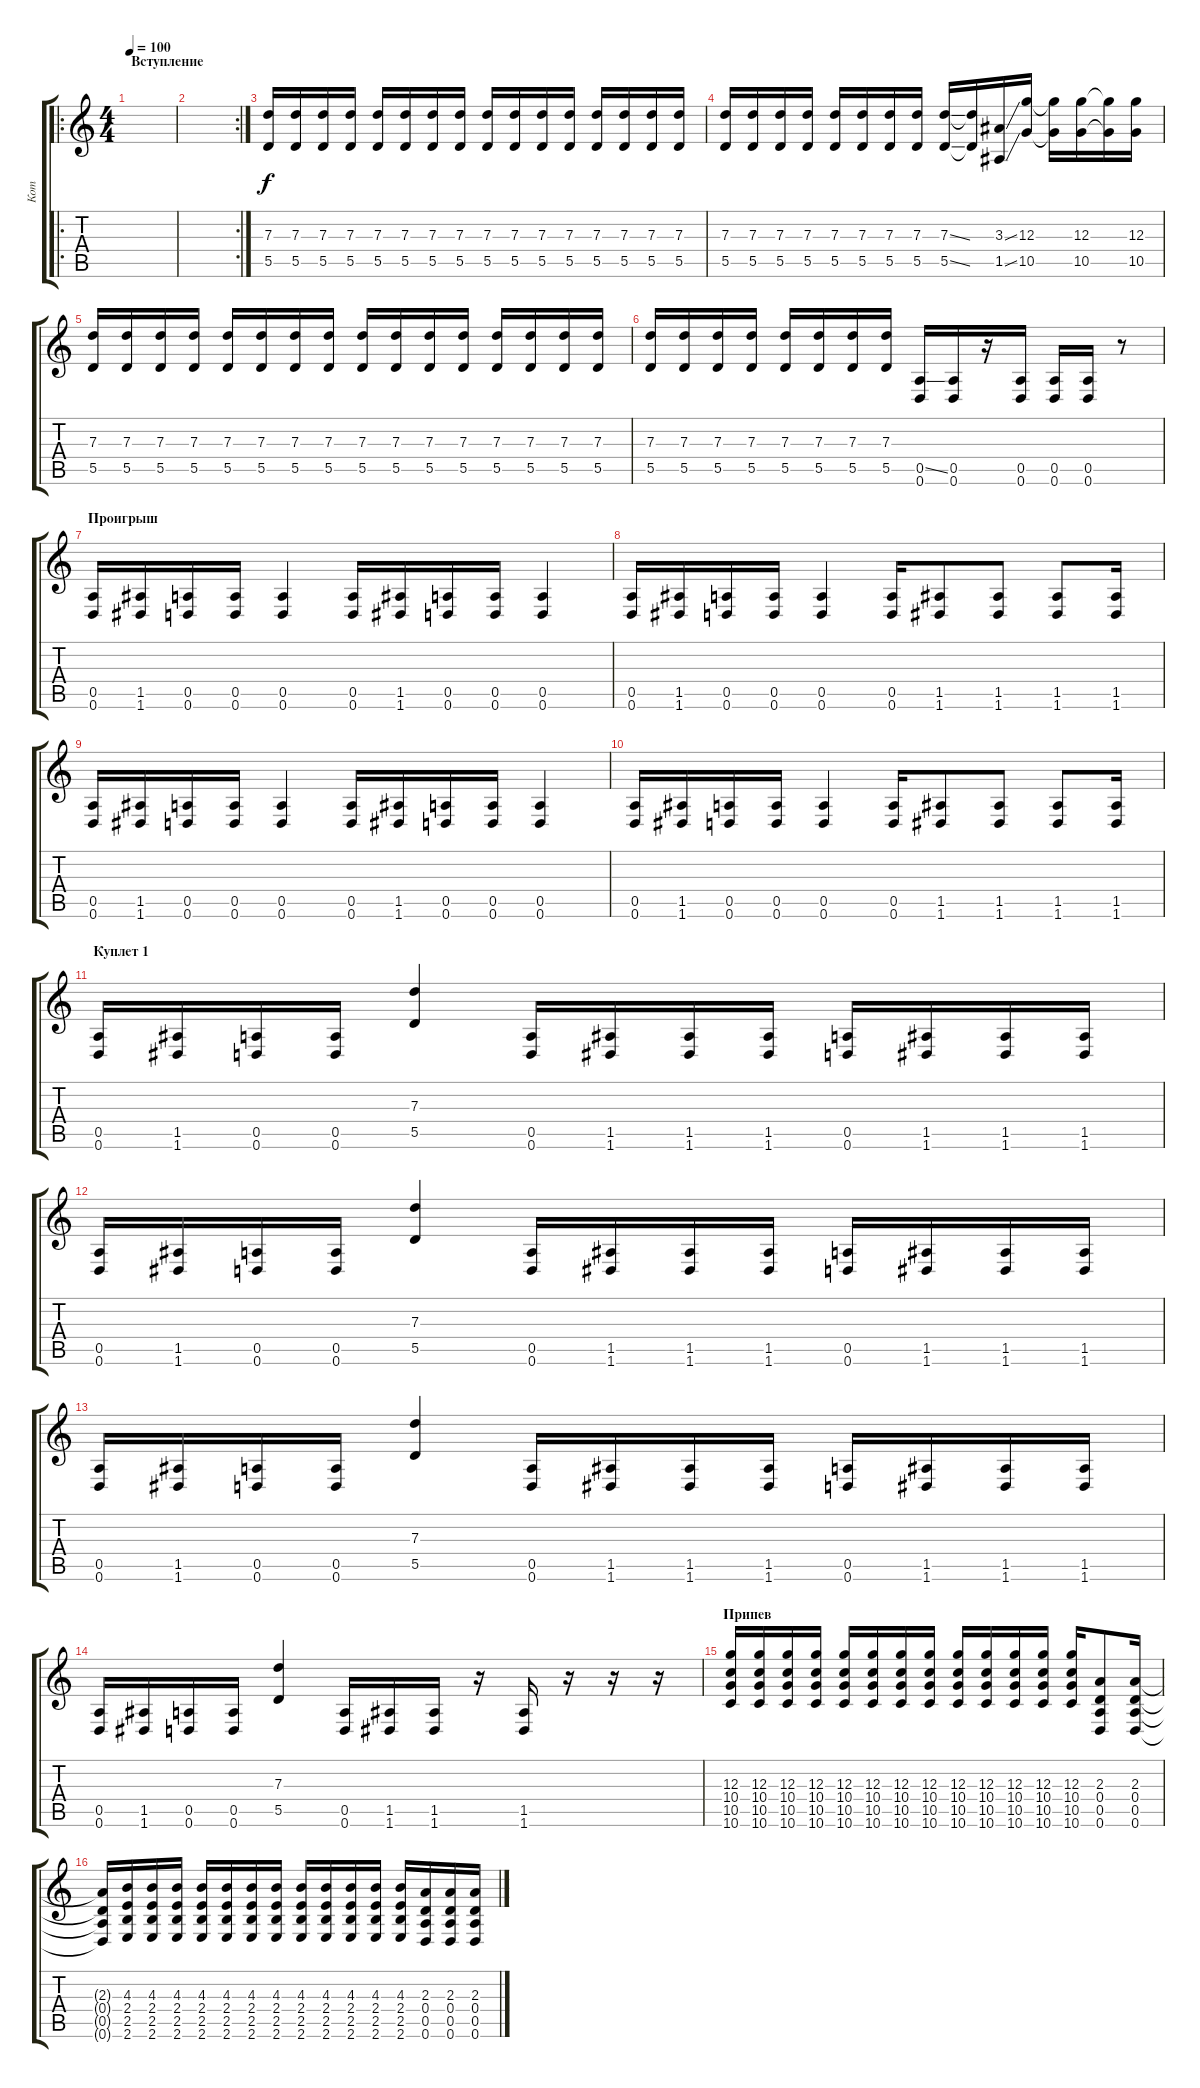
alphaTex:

\track ("Кот" "Кот") {instrument overdrivenguitar}
\staff {score tabs}
\tuning (E4 B3 G3 D3 A2 D2) {hide}
\ro
\ts (4 4)
\section ("" "Вступление")
\tempo 100
\clef g2
\ks c
|
\rc 2
|
(7.3 5.5).16{volume 13} (7.3 5.5).16 (7.3 5.5).16 (7.3 5.5).16 (7.3 5.5).16 (7.3 5.5).16 (7.3 5.5).16 (7.3 5.5).16 (7.3 5.5).16 (7.3 5.5).16 (7.3 5.5).16 (7.3 5.5).16 (7.3 5.5).16 (7.3 5.5).16 (7.3 5.5).16 (7.3 5.5).16 |
(7.3 5.5).16 (7.3 5.5).16 (7.3 5.5).16 (7.3 5.5).16 (7.3 5.5).16 (7.3 5.5).16 (7.3 5.5).16 (7.3 5.5).16 (7.3{ss} 5.5{ss}).16 (7.3{t} 5.5{t}).16 (3.3{ss} 1.5{ss}).16 (12.3 10.5).16 (12.3{t} 10.5{t}).16 (12.3 10.5).16 (12.3{t} 10.5{t}).16 (12.3 10.5).16 |
(7.3 5.5).16 (7.3 5.5).16 (7.3 5.5).16 (7.3 5.5).16 (7.3 5.5).16 (7.3 5.5).16 (7.3 5.5).16 (7.3 5.5).16 (7.3 5.5).16 (7.3 5.5).16 (7.3 5.5).16 (7.3 5.5).16 (7.3 5.5).16 (7.3 5.5).16 (7.3 5.5).16 (7.3 5.5).16 |
(7.3 5.5).16 (7.3 5.5).16 (7.3 5.5).16 (7.3 5.5).16 (7.3 5.5).16 (7.3 5.5).16 (7.3 5.5).16 (7.3 5.5).16 (0.5{ss} 0.6).16 (0.5 0.6).16 r.16 (0.5 0.6).16 (0.5 0.6).16 (0.5 0.6).16 r.8 |
\section ("" "Проигрыш")
(0.5 0.6).16 (1.5 1.6).16 (0.5 0.6).16 (0.5 0.6).16 (0.5 0.6).4 (0.5 0.6).16 (1.5 1.6).16 (0.5 0.6).16 (0.5 0.6).16 (0.5 0.6).4 |
(0.5 0.6).16 (1.5 1.6).16 (0.5 0.6).16 (0.5 0.6).16 (0.5 0.6).4 (0.5 0.6).16 (1.5 1.6).8 (1.5 1.6).8 (1.5 1.6).8 (1.5 1.6).16 |
(0.5 0.6).16 (1.5 1.6).16 (0.5 0.6).16 (0.5 0.6).16 (0.5 0.6).4 (0.5 0.6).16 (1.5 1.6).16 (0.5 0.6).16 (0.5 0.6).16 (0.5 0.6).4 |
(0.5 0.6).16 (1.5 1.6).16 (0.5 0.6).16 (0.5 0.6).16 (0.5 0.6).4 (0.5 0.6).16 (1.5 1.6).8 (1.5 1.6).8 (1.5 1.6).8 (1.5 1.6).16 |
\section ("" "Куплет 1")
(0.5 0.6).16 (1.5 1.6).16 (0.5 0.6).16 (0.5 0.6).16 (7.3 5.5).4 (0.5 0.6).16 (1.5 1.6).16 (1.5 1.6).16 (1.5 1.6).16 (0.5 0.6).16 (1.5 1.6).16 (1.5 1.6).16 (1.5 1.6).16 |
(0.5 0.6).16 (1.5 1.6).16 (0.5 0.6).16 (0.5 0.6).16 (7.3 5.5).4 (0.5 0.6).16 (1.5 1.6).16 (1.5 1.6).16 (1.5 1.6).16 (0.5 0.6).16 (1.5 1.6).16 (1.5 1.6).16 (1.5 1.6).16 |
(0.5 0.6).16 (1.5 1.6).16 (0.5 0.6).16 (0.5 0.6).16 (7.3 5.5).4 (0.5 0.6).16 (1.5 1.6).16 (1.5 1.6).16 (1.5 1.6).16 (0.5 0.6).16 (1.5 1.6).16 (1.5 1.6).16 (1.5 1.6).16 |
(0.5 0.6).16 (1.5 1.6).16 (0.5 0.6).16 (0.5 0.6).16 (7.3 5.5).4 (0.5 0.6).16 (1.5 1.6).16 (1.5 1.6).16 r.16 (1.5 1.6).16 r.16 r.16 r.16 |
\section ("" "Припев")
(12.3 10.4 10.5 10.6).16 (12.3 10.4 10.5 10.6).16 (12.3 10.4 10.5 10.6).16 (12.3 10.4 10.5 10.6).16 (12.3 10.4 10.5 10.6).16 (12.3 10.4 10.5 10.6).16 (12.3 10.4 10.5 10.6).16 (12.3 10.4 10.5 10.6).16 (12.3 10.4 10.5 10.6).16 (12.3 10.4 10.5 10.6).16 (12.3 10.4 10.5 10.6).16 (12.3 10.4 10.5 10.6).16 (12.3 10.4 10.5 10.6).16 (2.3 0.4 0.5 0.6).8 (2.3 0.4 0.5 0.6).16 |
(2.3{t} 0.4{t} 0.5{t} 0.6{t}).16 (4.3 2.4 2.5 2.6).16 (4.3 2.4 2.5 2.6).16 (4.3 2.4 2.5 2.6).16 (4.3 2.4 2.5 2.6).16 (4.3 2.4 2.5 2.6).16 (4.3 2.4 2.5 2.6).16 (4.3 2.4 2.5 2.6).16 (4.3 2.4 2.5 2.6).16 (4.3 2.4 2.5 2.6).16 (4.3 2.4 2.5 2.6).16 (4.3 2.4 2.5 2.6).16 (4.3 2.4 2.5 2.6).16 (2.3 0.4 0.5 0.6).16 (2.3 0.4 0.5 0.6).16 (2.3 0.4 0.5 0.6).16
